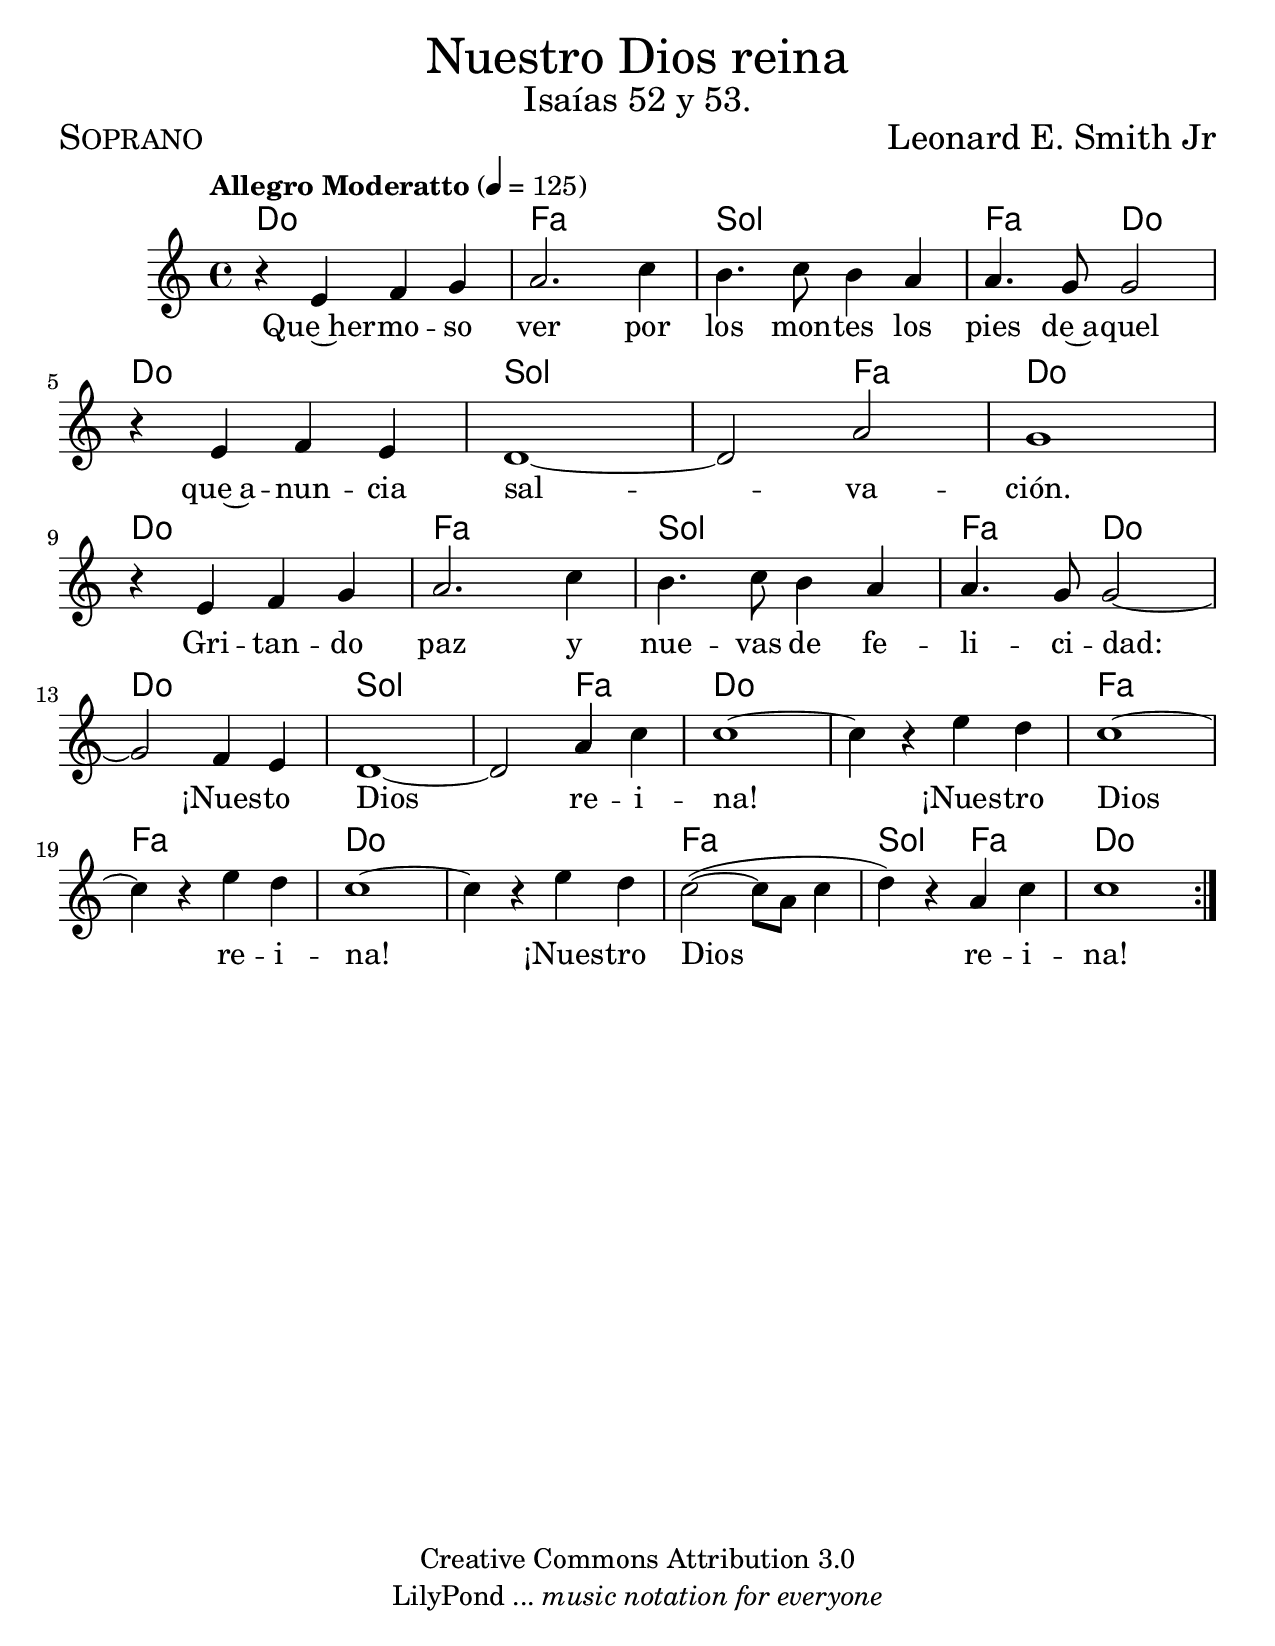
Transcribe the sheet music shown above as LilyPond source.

% ****************************************************************
%	Aleluya, mujeres santas - Soprano
%	by serach.sam@
% ****************************************************************
\language "espanol"
\version "2.19.80"

\include "melodia.ily"

#(set-global-staff-size 24)

% --- Parametro globales

\markup { \fill-line { \center-column { \fontsize #5 \titulo \fontsize #2 \subtitulo } } }
\markup { \fill-line { \fontsize #2 \smallCaps "Soprano" \fontsize #2 \autor  } }

\header {
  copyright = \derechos
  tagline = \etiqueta
  breakbefore = ##t
}

% --- Musica

% --- Letra

\score {
  <<
    \acordes		
    \new Staff <<
      \set Staff.midiInstrument = #"oboe"
      \new Voice = "voz" << \global \soprano >>
      \new Lyrics \lyricsto "voz" \letra
    >>
  >>
  \midi {}
  \layout {}
}

\paper {
  #(set-paper-size "letter")
}

%{
convert-ly (GNU LilyPond) 2.19.83  convert-ly: Procesando «»...
Aplicando la conversión: 2.19.80
%}
